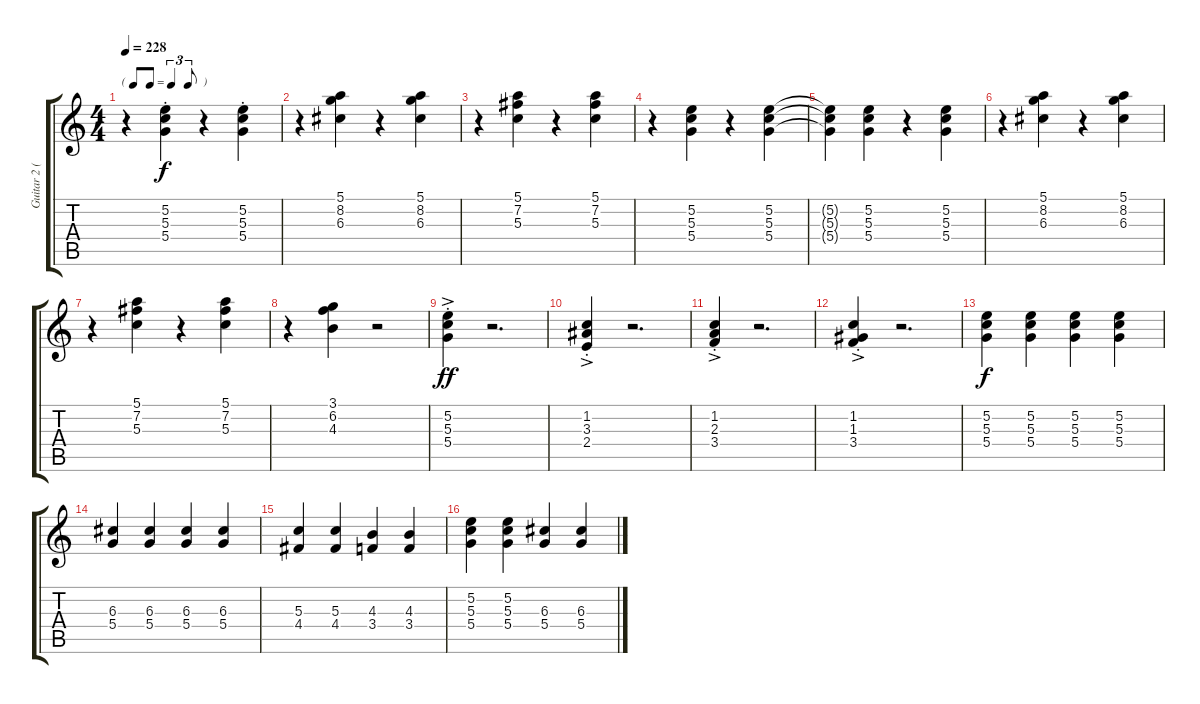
\track ("Guitar 2 (Electric)" "Guitar 2 (") {instrument electricguitarclean}
\staff {score tabs}
\tuning (E4 B3 G3 D3 A2 E2) {hide}
\ts (4 4)
\tf triplet8th
\tempo 228
\clef g2
\ks c
r.4{dy f} (5.2{st} 5.3 5.4).4 r.4 (5.2{st} 5.3 5.4).4 |
r.4 (5.1 8.2 6.3).4 r.4 (5.1 8.2 6.3).4 |
r.4 (5.1 7.2 5.3).4 r.4 (5.1 7.2 5.3).4 |
r.4 (5.2 5.3 5.4).4 r.4 (5.2 5.3 5.4).4 |
(5.2{t} 5.3{t} 5.4{t}).4 (5.2 5.3 5.4).4 r.4 (5.2 5.3 5.4).4 |
r.4 (5.1 8.2 6.3).4 r.4 (5.1 8.2 6.3).4 |
r.4 (5.1 7.2 5.3).4 r.4 (5.1 7.2 5.3).4 |
r.4 (3.1 6.2 4.3).4 r.2 |
(5.2{ac st} 5.3 5.4).4{dy ff} r.2{d} |
(1.2 3.3 2.4{ac st}).4 r.2{d} |
(1.2 2.3 3.4{ac st}).4 r.2{d} |
(1.2 1.3 3.4{ac st}).4 r.2{d} |
(5.2 5.3 5.4).4{dy f} (5.2 5.3 5.4).4 (5.2 5.3 5.4).4 (5.2 5.3 5.4).4 |
(6.3 5.4).4 (6.3 5.4).4 (6.3 5.4).4 (6.3 5.4).4 |
(5.3 4.4).4 (5.3 4.4).4 (4.3 3.4).4 (4.3 3.4).4 |
(5.2 5.3 5.4).4 (5.2 5.3 5.4).4 (6.3 5.4).4 (6.3 5.4).4
